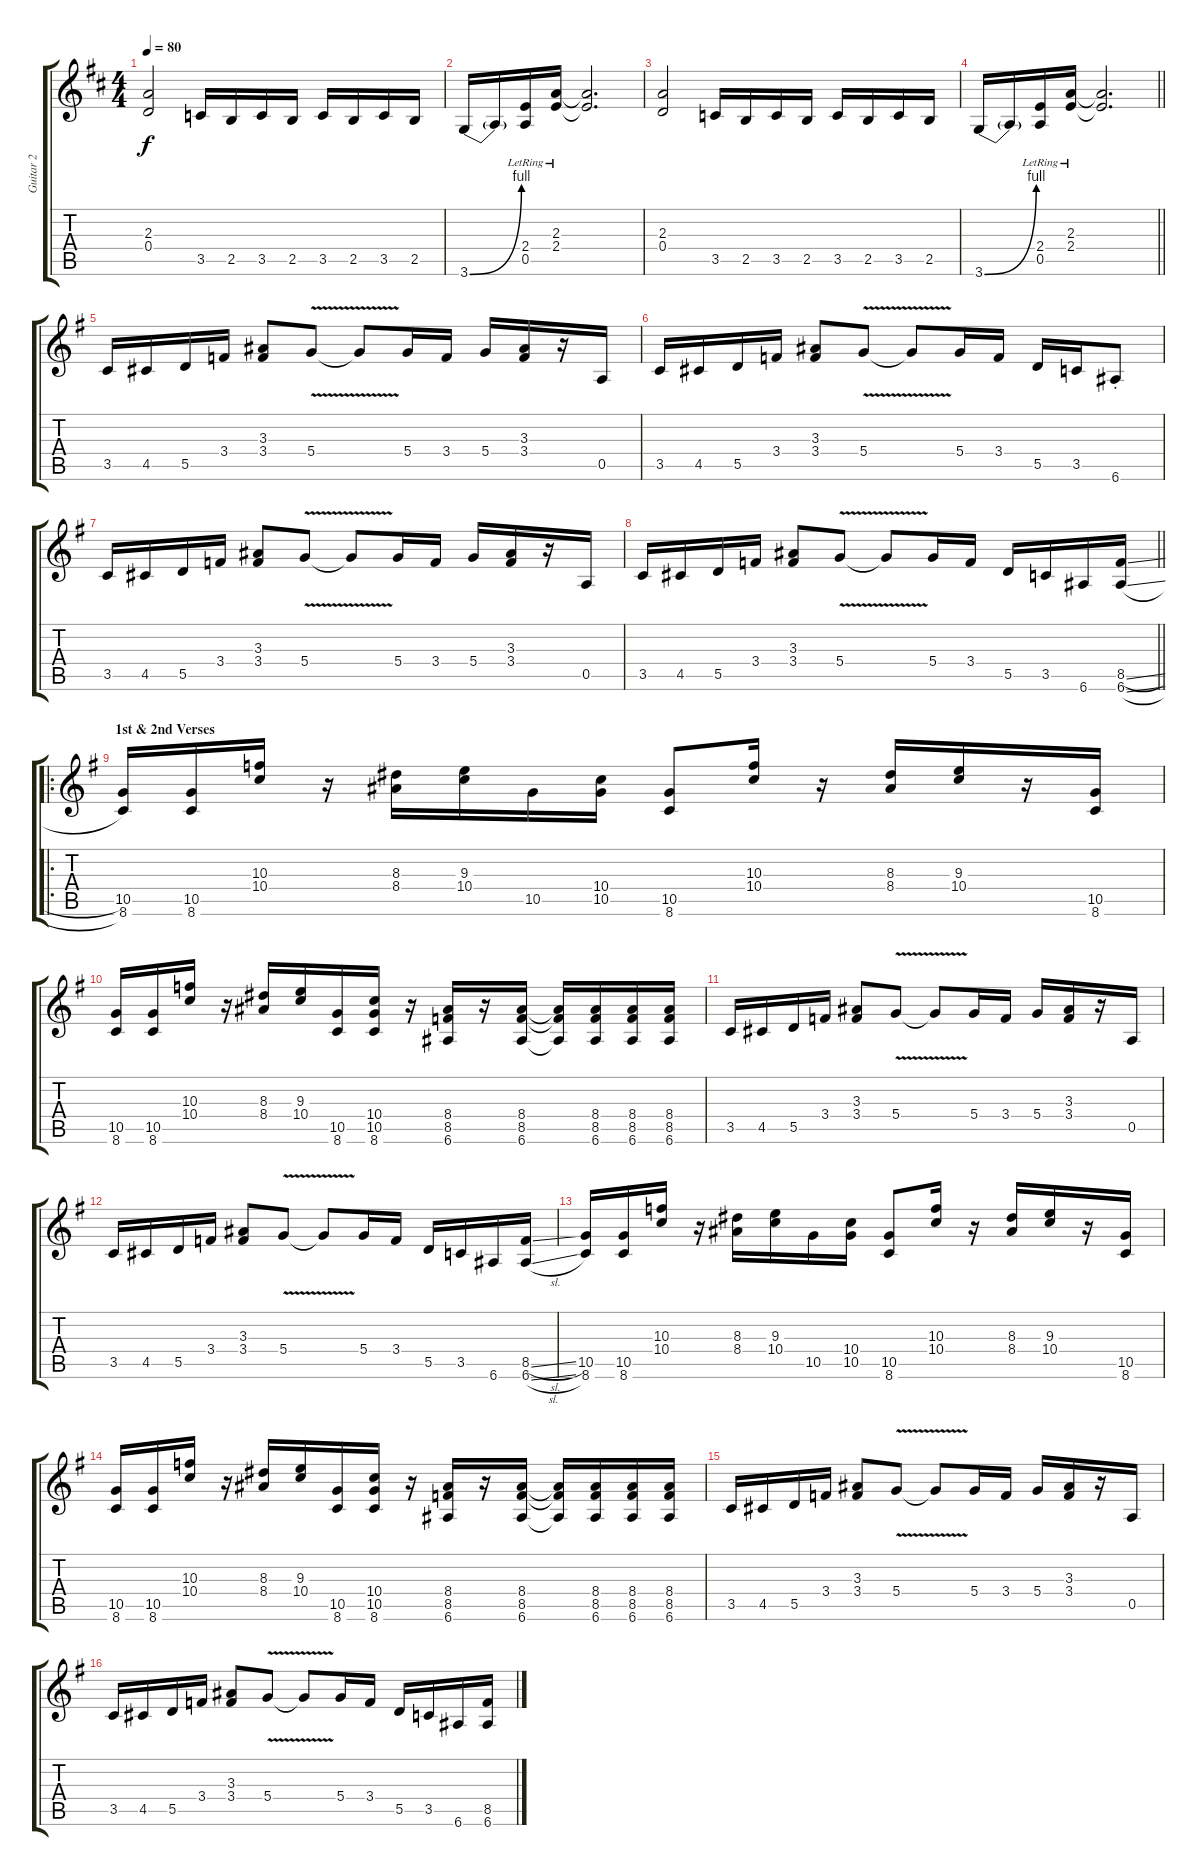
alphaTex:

\track ("Guitar 2" "Guitar 2") {instrument overdrivenguitar}
\staff {score tabs}
\tuning (E4 B3 G3 D3 A2 E2) {hide}
\ts (4 4)
\tempo 80
\clef g2
\ks d
(2.3 0.4).2{dy f instrument overdrivenguitar} 3.5.16 2.5.16 3.5.16 2.5.16 3.5.16 2.5.16 3.5.16 2.5.16 |
3.6{be (bend 0 0 60 4)}.16 3.6{t}.16 (2.4{lr} 0.5{lr}).16 (2.3{lr} 2.4{lr}).16 (2.3{t} 2.4{t}).2{d} |
(2.3 0.4).2 3.5.16 2.5.16 3.5.16 2.5.16 3.5.16 2.5.16 3.5.16 2.5.16 |
\barLineRight lightlight
3.6{be (bend 0 0 60 4)}.16 3.6{t}.16 (2.4{lr} 0.5{lr}).16 (2.3{lr} 2.4{lr}).16 (2.3{t} 2.4{t}).2{d} |
\ks g
3.5.16 4.5.16 5.5.16 3.4.16 (3.3 3.4).8 5.4{v}.8 5.4{v t}.8 5.4.16 3.4.16 5.4.16 (3.3 3.4).16 r.16 0.5.16 |
3.5.16 4.5.16 5.5.16 3.4.16 (3.3 3.4).8 5.4{v}.8 5.4{v t}.8 5.4.16 3.4.16 5.5.16 3.5.16 6.6{st}.8 |
3.5.16 4.5.16 5.5.16 3.4.16 (3.3 3.4).8 5.4{v}.8 5.4{v t}.8 5.4.16 3.4.16 5.4.16 (3.3 3.4).16 r.16 0.5.16 |
\barLineRight lightlight
3.5.16 4.5.16 5.5.16 3.4.16 (3.3 3.4).8 5.4{v}.8 5.4{v t}.8 5.4.16 3.4.16 5.5.16 3.5.16 6.6.16 (8.5{sl} 6.6{sl}).16 |
\ro
\section ("" "1st & 2nd Verses")
(10.5 8.6).16 (10.5 8.6).16 (10.3 10.4).16 r.16 (8.3 8.4).16 (9.3 10.4).16 10.5.16 (10.4 10.5).16 (10.5 8.6).8 (10.3 10.4).16 r.16 (8.3 8.4).16 (9.3 10.4).16 r.16 (10.5 8.6).16 |
(10.5 8.6).16 (10.5 8.6).16 (10.3 10.4).16 r.16 (8.3 8.4).16 (9.3 10.4).16 (10.5 8.6).16 (10.4 10.5 8.6).16 r.16 (8.4 8.5 6.6).16 r.16 (8.4 8.5 6.6).16 (8.4{t} 8.5{t} 6.6{t}).16 (8.4 8.5 6.6).16 (8.4 8.5 6.6).16 (8.4 8.5 6.6).16 |
3.5.16 4.5.16 5.5.16 3.4.16 (3.3 3.4).8 5.4{v}.8 5.4{v t}.8 5.4.16 3.4.16 5.4.16 (3.3 3.4).16 r.16 0.5.16 |
3.5.16 4.5.16 5.5.16 3.4.16 (3.3 3.4).8 5.4{v}.8 5.4{v t}.8 5.4.16 3.4.16 5.5.16 3.5.16 6.6.16 (8.5{sl} 6.6{sl}).16 |
(10.5 8.6).16 (10.5 8.6).16 (10.3 10.4).16 r.16 (8.3 8.4).16 (9.3 10.4).16 10.5.16 (10.4 10.5).16 (10.5 8.6).8 (10.3 10.4).16 r.16 (8.3 8.4).16 (9.3 10.4).16 r.16 (10.5 8.6).16 |
(10.5 8.6).16 (10.5 8.6).16 (10.3 10.4).16 r.16 (8.3 8.4).16 (9.3 10.4).16 (10.5 8.6).16 (10.4 10.5 8.6).16 r.16 (8.4 8.5 6.6).16 r.16 (8.4 8.5 6.6).16 (8.4{t} 8.5{t} 6.6{t}).16 (8.4 8.5 6.6).16 (8.4 8.5 6.6).16 (8.4 8.5 6.6).16 |
3.5.16 4.5.16 5.5.16 3.4.16 (3.3 3.4).8 5.4{v}.8 5.4{v t}.8 5.4.16 3.4.16 5.4.16 (3.3 3.4).16 r.16 0.5.16 |
3.5.16 4.5.16 5.5.16 3.4.16 (3.3 3.4).8 5.4{v}.8 5.4{v t}.8 5.4.16 3.4.16 5.5.16 3.5.16 6.6.16 (8.5 6.6).16
